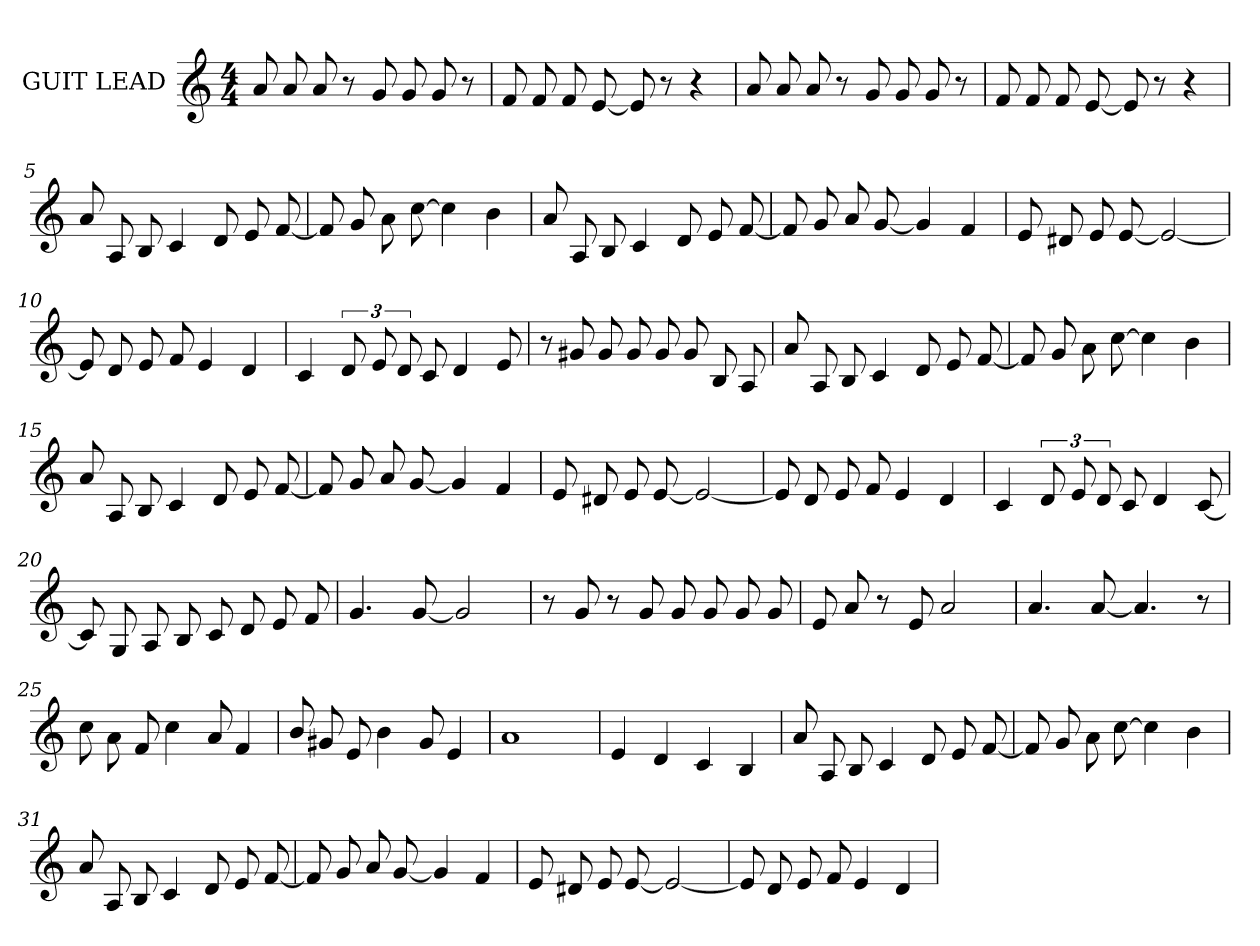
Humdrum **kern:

**kern
*part1
*staff1
*I"GUIT LEAD
*I'GUIT LEAD
*clefG2
*k[]
*M4/4
=1
8a/L
8a/
8a/
8r
8g/L
8g/
8g/
8r
=2
8f/L
8f/
8f/L
[<8e/
8e/]
8r
4r
=3
8a/L
8a/
8a/
8r
8g/L
8g/
8g/
8r
=4
8f/L
8f/
8f/L
[<8e/
8e/]
8r
4r
!!LO:LB:g=z
=5
8a/L
8A/
8B/
4c/
8d/
8e/L
[<8f/
=6
8f/L]
8g/
8a\L
[>8cc\
4cc\]
4b\
=7
8a/L
8A/
8B/
4c/
8d/
8e/L
[<8f/
=8
8f/L]
8g/
8a/L
[<8g/
4g/]
4f/
!!LO:LB:g=z
=9
8e/L
8d#X/
8e/L
[<8e/
2e/_<
=10
8e/L]
8d/
8e/L
8f/
4e/
4d/
=11
4c/
12d/L
12e/
12d/
8c/
4d/
8e/
=12
8r
8g#X/
8g#/L
8g#/
8g#/L
8g#/
8B/L
8A/
!!LO:LB:g=z
=13
8a/L
8A/
8B/
4c/
8d/
8e/L
[<8f/
=14
8f/L]
8g/
8a\L
[>8cc\
4cc\]
4b\
=15
8a/L
8A/
8B/
4c/
8d/
8e/L
[<8f/
=16
8f/L]
8g/
8a/L
[<8g/
4g/]
4f/
!!LO:LB:g=z
=17
8e/L
8d#X/
8e/L
[<8e/
2e/_<
=18
8e/L]
8d/
8e/L
8f/
4e/
4d/
=19
4c/
12d/L
12e/
12d/
8c/
4d/
[<8c/
=20
8c/L]
8G/
8A/L
8B/
8c/L
8d/
8e/L
8f/
=21
4.g/
[<8g/
2g/]
!!LO:LB:g=z
=22
8r
8g/
8r
8g/
8g/L
8g/
8g/L
8g/
=23
8e/L
8a/
8r
8e/
2a/
=24
4.a/
[<8a/
4.a/]
8r
=25
8cc\L
8a\
8f/
4cc\
8a/
4f/
=26
8b/L
8g#X/
8e/
4b\
8g#/
4e/
!!LO:LB:g=z
=27
1a
=28
4e/
4d/
4c/
4B/
=29
8a/L
8A/
8B/
4c/
8d/
8e/L
[<8f/
=30
8f/L]
8g/
8a\L
[>8cc\
4cc\]
4b\
=31
8a/L
8A/
8B/
4c/
8d/
8e/L
[<8f/
!!LO:LB:g=z
=32
8f/L]
8g/
8a/L
[<8g/
4g/]
4f/
=33
8e/L
8d#X/
8e/L
[<8e/
2e/_<
=34
8e/L]
8d/
8e/L
8f/
4e/
4d/
=
*-
